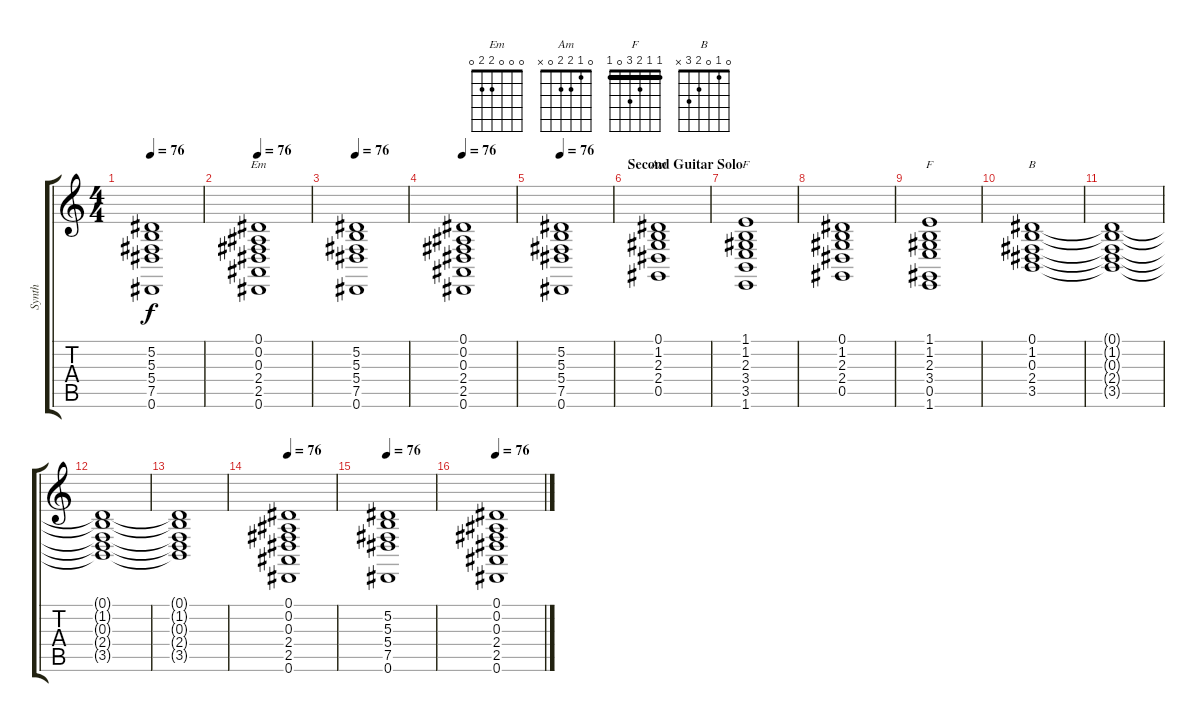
\track ("Synth" "Synth") {instrument stringensemble1}
\staff {score tabs}
\tuning (Eb4 Bb3 Gb3 Db3 Ab2 Eb2) {hide}
\chord ("Em" 0 0 0 2 2 0)
\chord ("Am" 0 1 2 2 0 x)
\chord ("F" 1 1 2 3 3 1) {barre 1}
\chord ("F" 1 1 2 3 0 1) {barre 1}
\chord ("B" 0 1 0 2 3 x)
\ts (4 4)
\tempo 76
\clef g2
\ks c
(5.2 5.3 5.4 7.5 0.6).1{dy f} |
\tempo 76
(0.1 0.2 0.3 2.4 2.5 0.6).1{ch "Em"} |
\tempo 76
(5.2 5.3 5.4 7.5 0.6).1 |
\tempo 76
(0.1 0.2 0.3 2.4 2.5 0.6).1 |
\tempo 76
(5.2 5.3 5.4 7.5 0.6).1 |
\section ("" "Second Guitar Solo")
(0.1 1.2 2.3 2.4 0.5).1{ch "Am"} |
(1.1 1.2 2.3 3.4 3.5 1.6).1{ch "F"} |
(0.1 1.2 2.3 2.4 0.5).1 |
(1.1 1.2 2.3 3.4 0.5 1.6).1{ch "F"} |
(0.1 1.2 0.3 2.4 3.5).1{ch "B"} |
(0.1{t} 1.2{t} 0.3{t} 2.4{t} 3.5{t}).1 |
(0.1{t} 1.2{t} 0.3{t} 2.4{t} 3.5{t}).1 |
(0.1{t} 1.2{t} 0.3{t} 2.4{t} 3.5{t}).1 |
\tempo 76
(0.1 0.2 0.3 2.4 2.5 0.6).1 |
\tempo 76
(5.2 5.3 5.4 7.5 0.6).1 |
\tempo 76
(0.1 0.2 0.3 2.4 2.5 0.6).1
